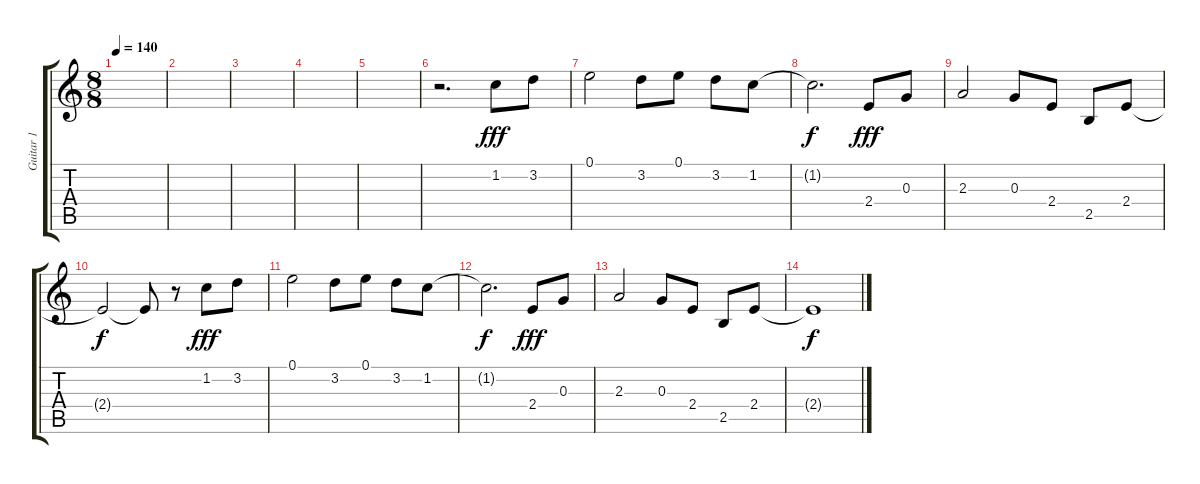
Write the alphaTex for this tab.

\track ("Guitar 1" "Guitar 1") {instrument distortionguitar}
\staff {score tabs}
\tuning (E4 B3 G3 D3 A2 E2) {hide}
\ts (8 8)
\tempo 140
\clef g2
\ks c
|
|
|
|
|
r.2{d} 1.2.8{dy fff} 3.2.8 |
0.1.2 3.2.8 0.1.8 3.2.8 1.2.8 |
1.2{t}.2{d dy f} 2.4.8{dy fff} 0.3.8 |
2.3.2 0.3.8 2.4.8 2.5.8 2.4.8 |
2.4{t}.2{dy f} 2.4{t}.8 r.8 1.2.8{dy fff} 3.2.8 |
0.1.2 3.2.8 0.1.8 3.2.8 1.2.8 |
1.2{t}.2{d dy f} 2.4.8{dy fff} 0.3.8 |
2.3.2 0.3.8 2.4.8 2.5.8 2.4.8 |
2.4{t}.1{dy f}
